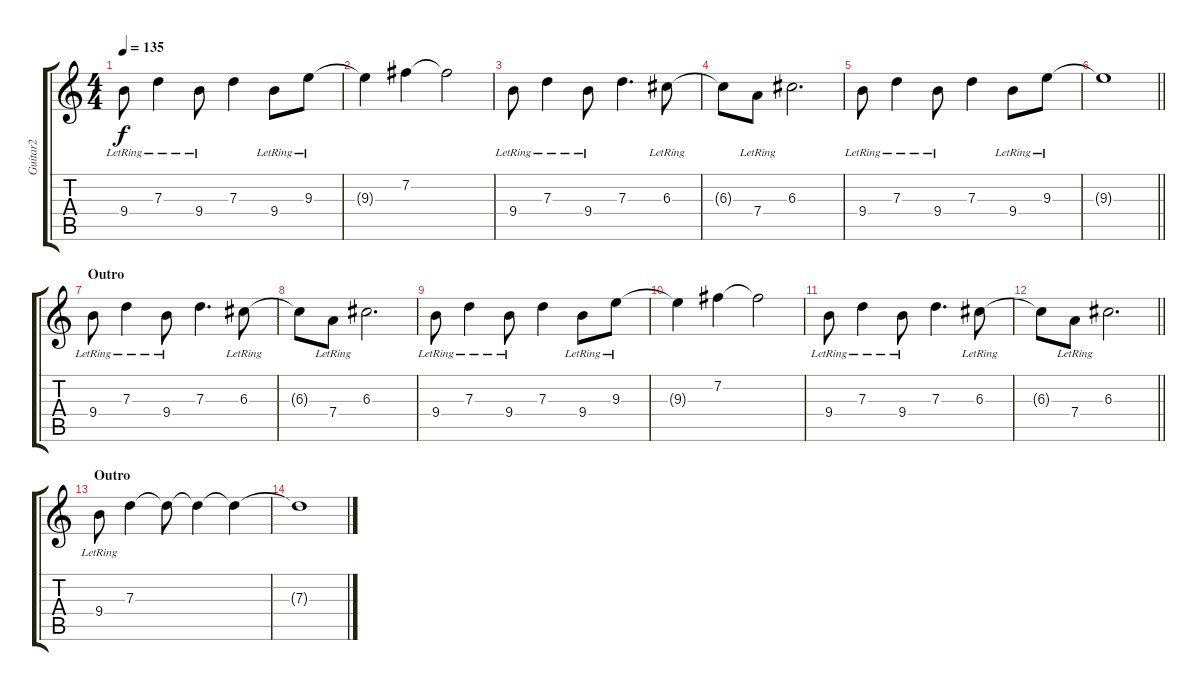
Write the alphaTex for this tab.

\track ("Guitar2" "Guitar2") {instrument acousticguitarsteel}
\staff {score tabs}
\tuning (E4 B3 G3 D3 A2 E2) {hide}
\ts (4 4)
\tempo 135
\clef g2
\ks c
9.4{lr}.8{dy f} 7.3{lr}.4 9.4{lr}.8 7.3.4 9.4{lr}.8 9.3{lr}.8 |
9.3{t}.4 7.2.4 7.2{t}.2 |
9.4{lr}.8 7.3{lr}.4 9.4{lr}.8 7.3.4{d} 6.3{lr}.8 |
6.3{t}.8 7.4{lr}.8 6.3.2{d} |
9.4{lr}.8 7.3{lr}.4 9.4{lr}.8 7.3.4 9.4{lr}.8 9.3{lr}.8 |
\barLineRight lightlight
9.3{t}.1 |
\section ("" "Outro")
9.4{lr}.8 7.3{lr}.4 9.4{lr}.8 7.3.4{d} 6.3{lr}.8 |
6.3{t}.8 7.4{lr}.8 6.3.2{d} |
9.4{lr}.8 7.3{lr}.4 9.4{lr}.8 7.3.4 9.4{lr}.8 9.3{lr}.8 |
9.3{t}.4 7.2.4 7.2{t}.2 |
9.4{lr}.8 7.3{lr}.4 9.4{lr}.8 7.3.4{d} 6.3{lr}.8 |
\barLineRight lightlight
6.3{t}.8 7.4{lr}.8 6.3.2{d} |
\section ("" "Outro")
9.4{lr}.8 7.3.4 7.3{t}.8 7.3{t}.4 7.3{t}.4 |
7.3{t}.1
